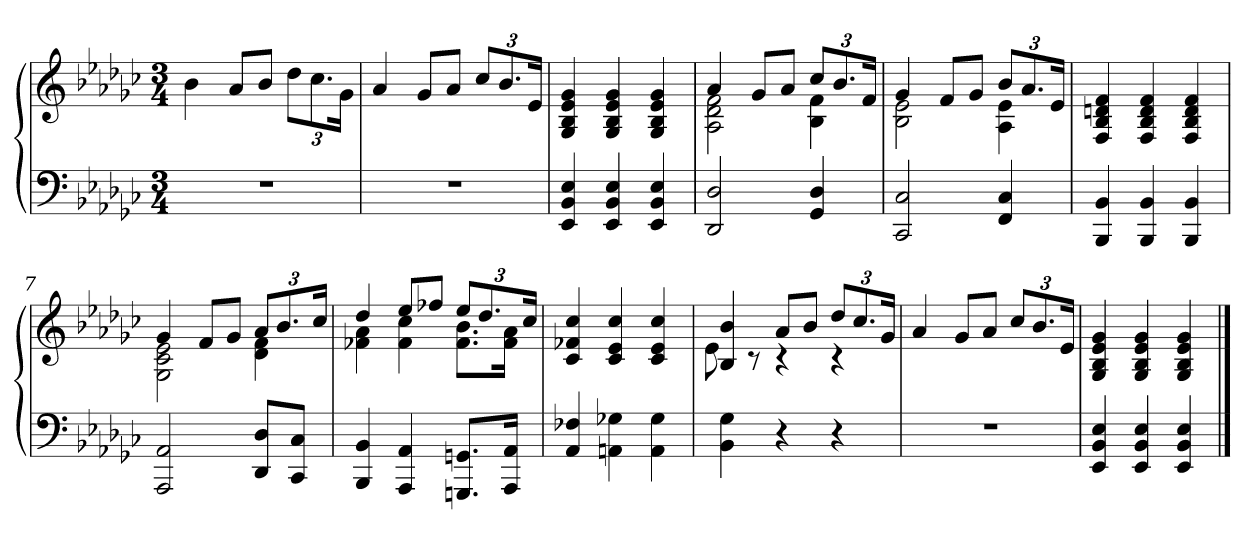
**kern	**kern
*part1	*part1
*staff2	*staff1
*clefF4	*clefG2
*k[b-e-a-d-g-c-]	*k[b-e-a-d-g-c-]
*e-:	*e-:
*M3/4	*M3/4
=1	=1
2.r	4b-
.	8a-L
.	8b-J
.	12dd-L
.	12.cc-
.	24g-Jk
=2	=2
2.r	4a-
.	8g-L
.	8a-J
.	12cc-L
.	12.b-
.	24e-Jk
=3	=3
4EE- 4BB- 4E-	4G- 4B- 4e- 4g-
4EE- 4BB- 4E-	4G- 4B- 4e- 4g-
4EE- 4BB- 4E-	4G- 4B- 4e- 4g-
=4	=4
*	*^
2DD- 2D-	4a-	2A- 2d- 2f
.	8g-L	.
.	8a-J	.
4GG- 4D-	12cc-L	4B- 4f
.	12.b-	.
.	24fJk	.
=5	=5	=5
2CC- 2C-	4g-	2B- 2e-
.	8fL	.
.	8g-J	.
4FF 4C-	12b-L	4A- 4e-
.	12.a-	.
.	24e-Jk	.
*	*v	*v
=6	=6
4BBB- 4BB-	4F 4B- 4dn 4f
4BBB- 4BB-	4F 4B- 4d 4f
4BBB- 4BB-	4F 4B- 4d 4f
=7	=7
*	*^
2AAA- 2AA-	4g-	2G- 2c- 2e-
.	8fL	.
.	8g-J	.
8DD- 8D-L	12a-L	4d- 4f
.	12.b-	.
8CC- 8C-J	.	.
.	24cc-Jk	.
=8	=8	=8
4BBB- 4BB-	4dd-	4f-X 4a-
4AAA- 4AA-	8ee-L	4f- 4cc-
.	8ff-XJ	.
8.GGGn 8.GGnL	12ee-L	8.f- 8.b-L
.	12.dd-	.
16AAA- 16AA-Jk	.	16f- 16a-Jk
.	24cc-Jk	.
*	*v	*v
=9	=9
4AA- 4F-X	4c- 4f-X 4cc-
4AAn 4G-X	4c- 4e- 4cc-
4AA 4G-	4c- 4e- 4cc-
=10	=10
*	*^
4BB- 4G-	4B- 4b-	8e-
.	.	8rc
4r	8a-L	4rc
.	8b-J	.
4r	12dd-L	4rc
.	12.cc-	.
.	24g-Jk	.
*	*v	*v
=11	=11
2.r	4a-
.	8g-L
.	8a-J
.	12cc-L
.	12.b-
.	24e-Jk
=12	=12
4EE- 4BB- 4E-	4G- 4B- 4e- 4g-
4EE- 4BB- 4E-	4G- 4B- 4e- 4g-
4EE- 4BB- 4E-	4G- 4B- 4e- 4g-
==	==
*-	*-
